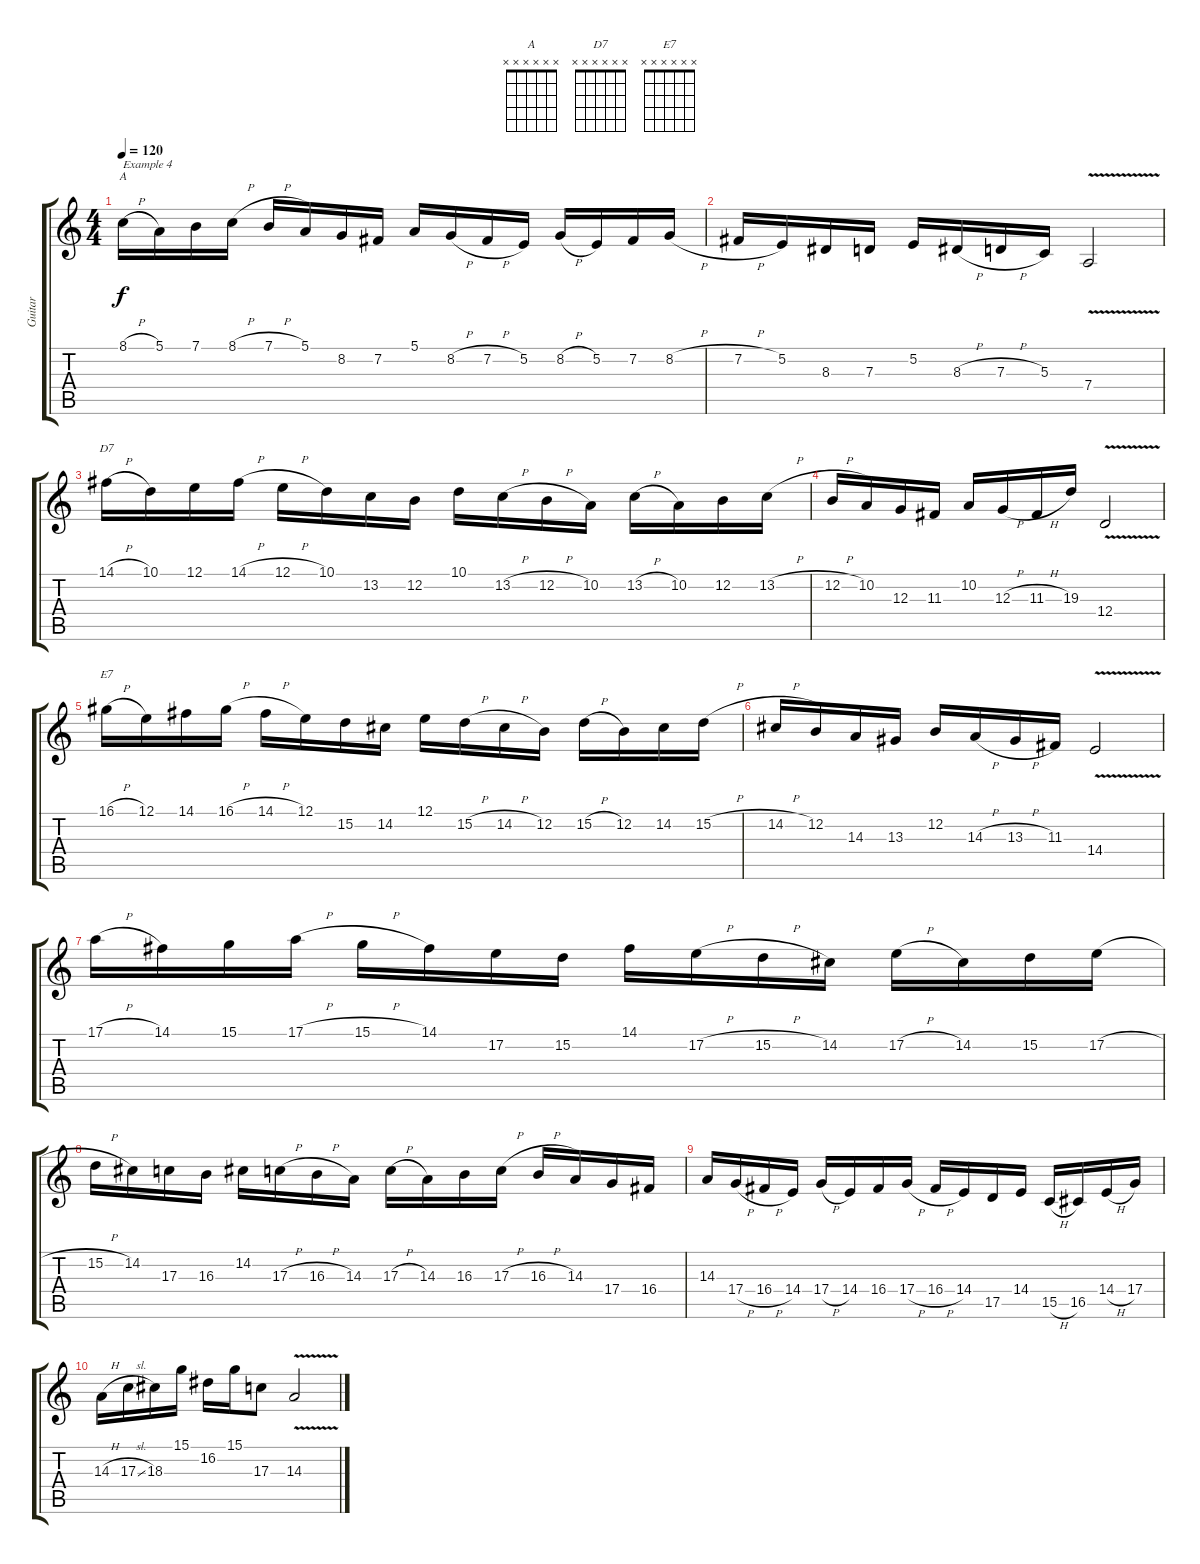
\track ("Guitar" "Guitar") {instrument acousticgrandpiano}
\staff {score tabs}
\tuning (E4 B3 G3 D3 A2 E2) {hide}
\chord ("A" x x x x x x)
\chord ("D7" x x x x x x)
\chord ("E7" x x x x x x)
\ts (4 4)
\tempo 120
\clef g2
\ks c
8.1{h}.16{ch "A" txt "Example 4" dy f instrument acousticgrandpiano} 5.1.16 7.1.16 8.1{h}.16 7.1{h}.16 5.1.16 8.2.16 7.2.16 5.1.16 8.2{h}.16 7.2{h}.16 5.2.16 8.2{h}.16 5.2.16 7.2.16 8.2{h}.16 |
7.2{h}.16 5.2.16 8.3.16 7.3.16 5.2.16 8.3{h}.16 7.3{h}.16 5.3.16 7.4{v}.2 |
14.1{h}.16{ch "D7"} 10.1.16 12.1.16 14.1{h}.16 12.1{h}.16 10.1.16 13.2.16 12.2.16 10.1.16 13.2{h}.16 12.2{h}.16 10.2.16 13.2{h}.16 10.2.16 12.2.16 13.2{h}.16 |
12.2{h}.16 10.2.16 12.3.16 11.3.16 10.2.16 12.3{h}.16 11.3{h}.16 19.3.16 12.4{v}.2 |
16.1{h}.16{ch "E7"} 12.1.16 14.1.16 16.1{h}.16 14.1{h}.16 12.1.16 15.2.16 14.2.16 12.1.16 15.2{h}.16 14.2{h}.16 12.2.16 15.2{h}.16 12.2.16 14.2.16 15.2{h}.16 |
14.2{h}.16 12.2.16 14.3.16 13.3.16 12.2.16 14.3{h}.16 13.3{h}.16 11.3.16 14.4{v}.2 |
17.1{h}.16 14.1.16 15.1.16 17.1{h}.16 15.1{h}.16 14.1.16 17.2.16 15.2.16 14.1.16 17.2{h}.16 15.2{h}.16 14.2.16 17.2{h}.16 14.2.16 15.2.16 17.2{h}.16 |
15.2{h}.16 14.2.16 17.3.16 16.3.16 14.2.16 17.3{h}.16 16.3{h}.16 14.3.16 17.3{h}.16 14.3.16 16.3.16 17.3{h}.16 16.3{h}.16 14.3.16 17.4.16 16.4.16 |
14.3.16 17.4{h}.16 16.4{h}.16 14.4.16 17.4{h}.16 14.4.16 16.4.16 17.4{h}.16 16.4{h}.16 14.4.16 17.5.16 14.4.16 15.5{h}.16 16.5.16 14.4{h}.16 17.4.16 |
14.3{h}.16 17.3{sl}.16 18.3.16 15.1.16 16.2.16 15.1.16 17.3.8 14.3{v}.2
